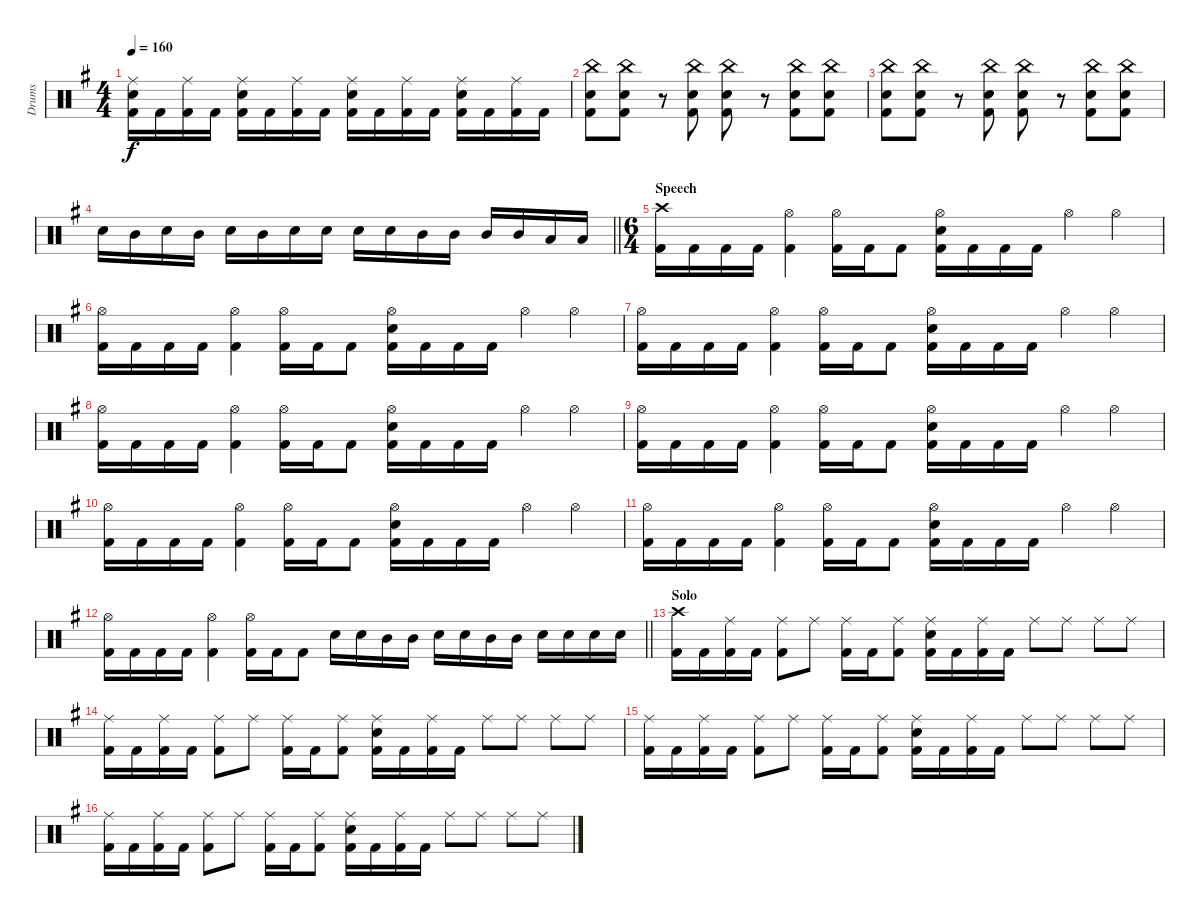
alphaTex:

\track ("Drums" "Drums") {instrument percussion}
\staff {score}
\articulation defaults
\ts (4 4)
\tempo 160
\clef neutral
\ks g
("Ride (middle)" "Electric Snare (hit)" "Kick (hit) 2").16{dy f} "Kick (hit) 2".16 ("Ride (middle)" "Kick (hit) 2").16 "Kick (hit) 2".16 ("Ride (middle)" "Electric Snare (hit)" "Kick (hit) 2").16 "Kick (hit) 2".16 ("Ride (middle)" "Kick (hit) 2").16 "Kick (hit) 2".16 ("Ride (middle)" "Electric Snare (hit)" "Kick (hit) 2").16 "Kick (hit) 2".16 ("Ride (middle)" "Kick (hit) 2").16 "Kick (hit) 2".16 ("Ride (middle)" "Electric Snare (hit)" "Kick (hit) 2").16 "Kick (hit) 2".16 ("Ride (middle)" "Kick (hit) 2").16 "Kick (hit) 2".16 |
("China (hit)" "Electric Snare (hit)" "Kick (hit) 2").8 ("China (hit)" "Electric Snare (hit)" "Kick (hit) 2").8 r.8 ("China (hit)" "Electric Snare (hit)" "Kick (hit) 2").8 ("China (hit)" "Electric Snare (hit)" "Kick (hit) 2").8 r.8 ("China (hit)" "Electric Snare (hit)" "Kick (hit) 2").8 ("China (hit)" "Electric Snare (hit)" "Kick (hit) 2").8 |
("China (hit)" "Electric Snare (hit)" "Kick (hit) 2").8 ("China (hit)" "Electric Snare (hit)" "Kick (hit) 2").8 r.8 ("China (hit)" "Electric Snare (hit)" "Kick (hit) 2").8 ("China (hit)" "Electric Snare (hit)" "Kick (hit) 2").8 r.8 ("China (hit)" "Electric Snare (hit)" "Kick (hit) 2").8 ("China (hit)" "Electric Snare (hit)" "Kick (hit) 2").8 |
\barLineRight lightlight "Electric Snare (hit)".16 "Mid Tom (hit)".16 "Electric Snare (hit)".16 "Mid Tom (hit)".16 "Electric Snare (hit)".16 "Mid Tom (hit)".16 "Electric Snare (hit)".16 "Electric Snare (hit)".16 "Electric Snare (hit)".16 "Electric Snare (hit)".16 "Mid Tom (hit)".16 "Mid Tom (hit)".16 "Mid Tom (hit)".16 "Mid Tom (hit)".16 "Low Tom (hit)".16 "Low Tom (hit)".16
|
\ts (6 4)
\section ("" "Speech")
("Crash high (hit)" "Kick (hit) 2").16 "Kick (hit) 2".16 "Kick (hit) 2".16 "Kick (hit) 2".16 ("Hi-Hat (open)" "Kick (hit) 2").4 ("Hi-Hat (open)" "Kick (hit) 2").16 "Kick (hit) 2".16 "Kick (hit) 2".8 ("Hi-Hat (open)" "Electric Snare (hit)" "Kick (hit) 2").16 "Kick (hit) 2".16 "Kick (hit) 2".16 "Kick (hit) 2".16 "Hi-Hat (open)".4 "Hi-Hat (open)".4 |
("Hi-Hat (open)" "Kick (hit) 2").16 "Kick (hit) 2".16 "Kick (hit) 2".16 "Kick (hit) 2".16 ("Hi-Hat (open)" "Kick (hit) 2").4 ("Hi-Hat (open)" "Kick (hit) 2").16 "Kick (hit) 2".16 "Kick (hit) 2".8 ("Hi-Hat (open)" "Electric Snare (hit)" "Kick (hit) 2").16 "Kick (hit) 2".16 "Kick (hit) 2".16 "Kick (hit) 2".16 "Hi-Hat (open)".4 "Hi-Hat (open)".4 |
("Hi-Hat (open)" "Kick (hit) 2").16 "Kick (hit) 2".16 "Kick (hit) 2".16 "Kick (hit) 2".16 ("Hi-Hat (open)" "Kick (hit) 2").4 ("Hi-Hat (open)" "Kick (hit) 2").16 "Kick (hit) 2".16 "Kick (hit) 2".8 ("Hi-Hat (open)" "Electric Snare (hit)" "Kick (hit) 2").16 "Kick (hit) 2".16 "Kick (hit) 2".16 "Kick (hit) 2".16 "Hi-Hat (open)".4 "Hi-Hat (open)".4 |
("Hi-Hat (open)" "Kick (hit) 2").16 "Kick (hit) 2".16 "Kick (hit) 2".16 "Kick (hit) 2".16 ("Hi-Hat (open)" "Kick (hit) 2").4 ("Hi-Hat (open)" "Kick (hit) 2").16 "Kick (hit) 2".16 "Kick (hit) 2".8 ("Hi-Hat (open)" "Electric Snare (hit)" "Kick (hit) 2").16 "Kick (hit) 2".16 "Kick (hit) 2".16 "Kick (hit) 2".16 "Hi-Hat (open)".4 "Hi-Hat (open)".4 |
("Hi-Hat (open)" "Kick (hit) 2").16 "Kick (hit) 2".16 "Kick (hit) 2".16 "Kick (hit) 2".16 ("Hi-Hat (open)" "Kick (hit) 2").4 ("Hi-Hat (open)" "Kick (hit) 2").16 "Kick (hit) 2".16 "Kick (hit) 2".8 ("Hi-Hat (open)" "Electric Snare (hit)" "Kick (hit) 2").16 "Kick (hit) 2".16 "Kick (hit) 2".16 "Kick (hit) 2".16 "Hi-Hat (open)".4 "Hi-Hat (open)".4 |
("Hi-Hat (open)" "Kick (hit) 2").16 "Kick (hit) 2".16 "Kick (hit) 2".16 "Kick (hit) 2".16 ("Hi-Hat (open)" "Kick (hit) 2").4 ("Hi-Hat (open)" "Kick (hit) 2").16 "Kick (hit) 2".16 "Kick (hit) 2".8 ("Hi-Hat (open)" "Electric Snare (hit)" "Kick (hit) 2").16 "Kick (hit) 2".16 "Kick (hit) 2".16 "Kick (hit) 2".16 "Hi-Hat (open)".4 "Hi-Hat (open)".4 |
("Hi-Hat (open)" "Kick (hit) 2").16 "Kick (hit) 2".16 "Kick (hit) 2".16 "Kick (hit) 2".16 ("Hi-Hat (open)" "Kick (hit) 2").4 ("Hi-Hat (open)" "Kick (hit) 2").16 "Kick (hit) 2".16 "Kick (hit) 2".8 ("Hi-Hat (open)" "Electric Snare (hit)" "Kick (hit) 2").16 "Kick (hit) 2".16 "Kick (hit) 2".16 "Kick (hit) 2".16 "Hi-Hat (open)".4 "Hi-Hat (open)".4 |
\barLineRight lightlight
("Hi-Hat (open)" "Kick (hit) 2").16 "Kick (hit) 2".16 "Kick (hit) 2".16 "Kick (hit) 2".16 ("Hi-Hat (open)" "Kick (hit) 2").4 ("Hi-Hat (open)" "Kick (hit) 2").16 "Kick (hit) 2".16 "Kick (hit) 2".8 "Electric Snare (hit)".16 "Electric Snare (hit)".16 "Mid Tom (hit)".16 "Mid Tom (hit)".16 "Electric Snare (hit)".16 "Electric Snare (hit)".16 "Mid Tom (hit)".16 "Mid Tom (hit)".16 "Electric Snare (hit)".16 "Electric Snare (hit)".16 "Electric Snare (hit)".16 "Electric Snare (hit)".16 |
\section ("" "Solo")
("Crash high (hit)" "Kick (hit) 2").16 "Kick (hit) 2".16 ("Ride (middle)" "Kick (hit) 2").16 "Kick (hit) 2".16 ("Ride (middle)" "Kick (hit) 2").8 "Ride (middle)".8 ("Ride (middle)" "Kick (hit) 2").16 "Kick (hit) 2".16 ("Ride (middle)" "Kick (hit) 2").8 ("Ride (middle)" "Electric Snare (hit)" "Kick (hit) 2").16 "Kick (hit) 2".16 ("Ride (middle)" "Kick (hit) 2").16 "Kick (hit) 2".16 "Ride (middle)".8 "Ride (middle)".8 "Ride (middle)".8 "Ride (middle)".8 |
("Ride (middle)" "Kick (hit) 2").16 "Kick (hit) 2".16 ("Ride (middle)" "Kick (hit) 2").16 "Kick (hit) 2".16 ("Ride (middle)" "Kick (hit) 2").8 "Ride (middle)".8 ("Ride (middle)" "Kick (hit) 2").16 "Kick (hit) 2".16 ("Ride (middle)" "Kick (hit) 2").8 ("Ride (middle)" "Electric Snare (hit)" "Kick (hit) 2").16 "Kick (hit) 2".16 ("Ride (middle)" "Kick (hit) 2").16 "Kick (hit) 2".16 "Ride (middle)".8 "Ride (middle)".8 "Ride (middle)".8 "Ride (middle)".8 |
("Ride (middle)" "Kick (hit) 2").16 "Kick (hit) 2".16 ("Ride (middle)" "Kick (hit) 2").16 "Kick (hit) 2".16 ("Ride (middle)" "Kick (hit) 2").8 "Ride (middle)".8 ("Ride (middle)" "Kick (hit) 2").16 "Kick (hit) 2".16 ("Ride (middle)" "Kick (hit) 2").8 ("Ride (middle)" "Electric Snare (hit)" "Kick (hit) 2").16 "Kick (hit) 2".16 ("Ride (middle)" "Kick (hit) 2").16 "Kick (hit) 2".16 "Ride (middle)".8 "Ride (middle)".8 "Ride (middle)".8 "Ride (middle)".8 |
("Ride (middle)" "Kick (hit) 2").16 "Kick (hit) 2".16 ("Ride (middle)" "Kick (hit) 2").16 "Kick (hit) 2".16 ("Ride (middle)" "Kick (hit) 2").8 "Ride (middle)".8 ("Ride (middle)" "Kick (hit) 2").16 "Kick (hit) 2".16 ("Ride (middle)" "Kick (hit) 2").8 ("Ride (middle)" "Electric Snare (hit)" "Kick (hit) 2").16 "Kick (hit) 2".16 ("Ride (middle)" "Kick (hit) 2").16 "Kick (hit) 2".16 "Ride (middle)".8 "Ride (middle)".8 "Ride (middle)".8 "Ride (middle)".8
